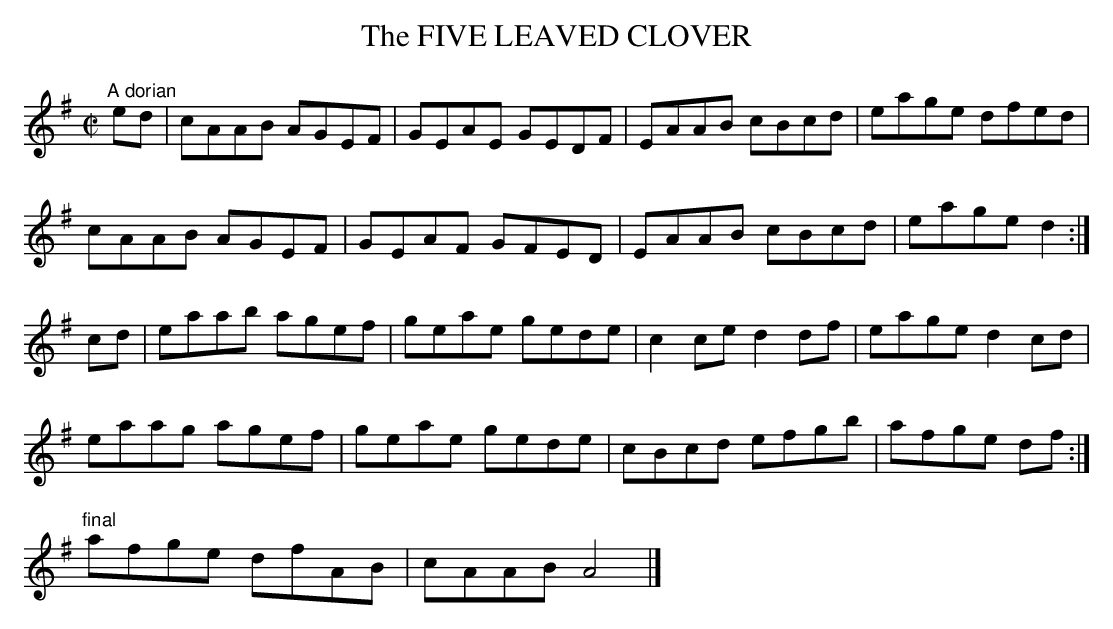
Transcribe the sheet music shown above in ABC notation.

X:1
T:FIVE LEAVED CLOVER, The
Other versions of this tune are A minor (dorian),
so I presuming that O'Neill's version is also.
M:C|
L:1/8
K:G
"^A dorian"
ed|cAAB AGEF|GEAE GEDF|EAAB cBcd|eage dfed|
cAAB AGEF|GEAF GFED|EAAB cBcd|eage d2 :|
cd|eaab agef|geae gede|c2ce d2df|eage d2cd|
eaag agef|geae gede|cBcd efgb|afge df :|
"final" afge dfAB|cAAB A4|]
